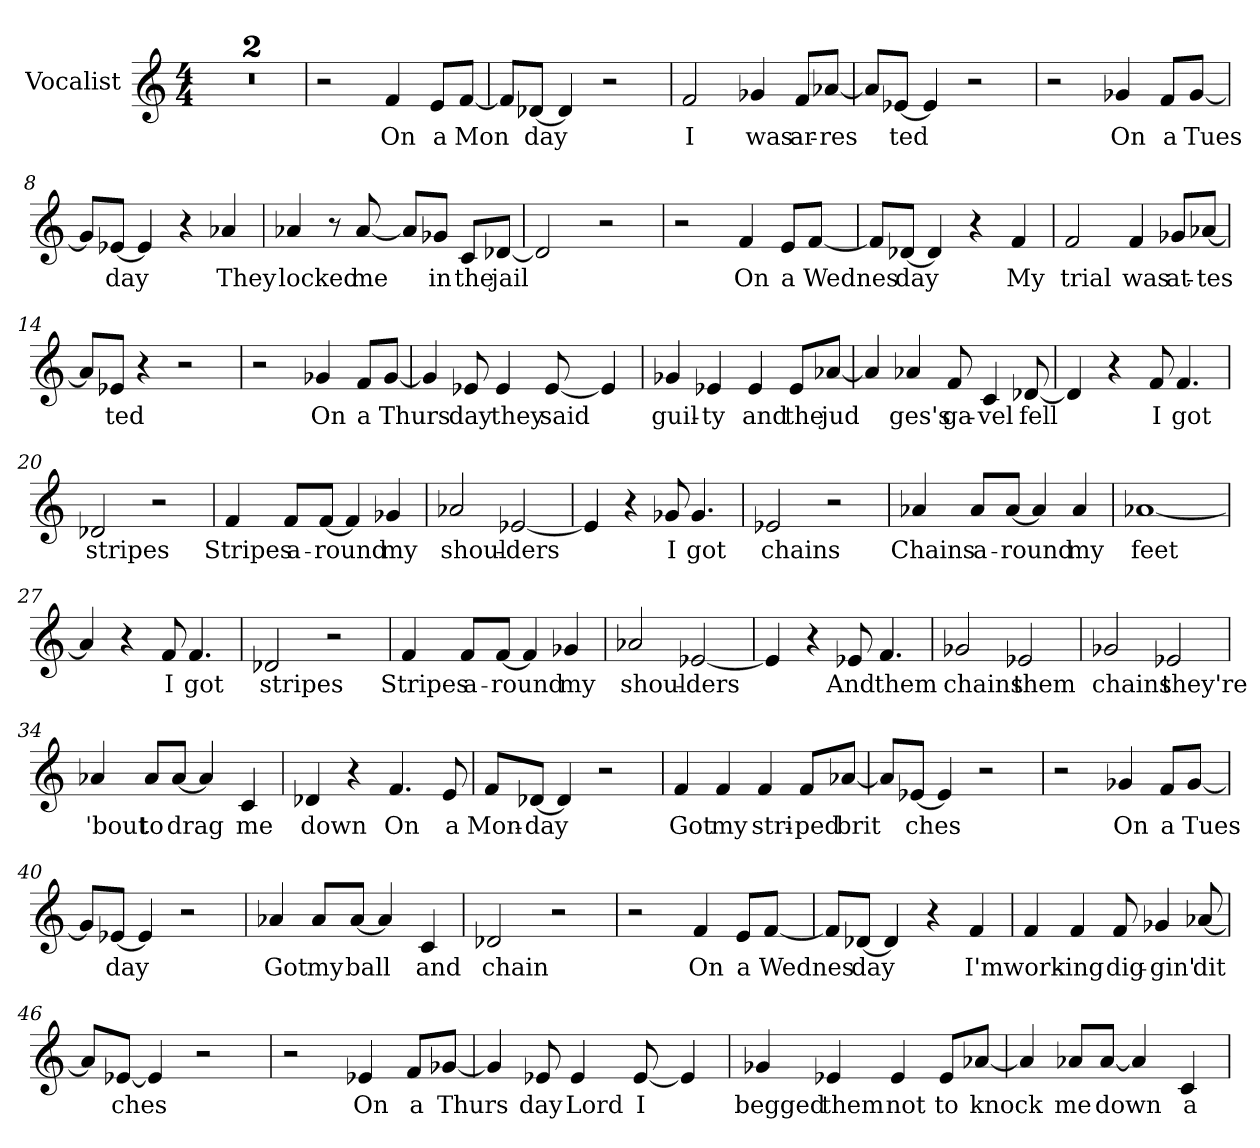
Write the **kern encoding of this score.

**kern	**text
*part1	*part1
*staff1	*staff1
*I"Vocalist	*
*clefG2	*
*M4/4	*
=1	=1
*clefG2	*
*M4/4	*
1r	.
=2	=2
1r	.
=3	=3
2r	.
4f	On
8e/L	a
[8f/J	Mon-
=4	=4
8f/L]	_
[8d-X/J	-day
4d-]	_
2r	.
=5	=5
2f	I
4g-X	was
8f/L	ar-
[8a-X/J	-res-
=6	=6
8a-/L]	_
[8e-X/J	-ted
4e-]	_
2r	.
=7	=7
2r	.
4g-X	On
8f/L	a
[8g-/J	Tues-
=8	=8
8g-/L]	_
[8e-X/J	-day
4e-]	_
4r	.
4a-X	They
=9	=9
4a-X	locked
8r	.
[8a-	me
8a-/L]	_
8g-X/J	in
8c/L	the
[8d-X/J	jail
=10	=10
2d-]	_
2r	.
=11	=11
2r	.
4f	On
8e/L	a
[8f/J	Wednes-
=12	=12
8f/L]	_
[8d-X/J	-day
4d-]	_
4r	.
4f	My
=13	=13
2f	trial
4f	was
8g-X/L	at-
[8a-X/J	-tes-
=14	=14
8a-/L]	_
8e-X/J	-ted
4r	.
2r	.
=15	=15
2r	.
4g-X	On
8f/L	a
[8g-/J	Thurs-
=16	=16
4g-]	_
8e-X	-day
4e-	they
[8e-	said
4e-]	_
=17	=17
4g-X	guil-
4e-X	-ty
4e-	and
8e-/L	the
[8a-X/J	jud-
=18	=18
4a-]	_
4a-X	-ges's
8f	ga-
4c	-vel
[8d-X	fell
=19	=19
4d-]	_
4r	.
8f	I
4.f	got
=20	=20
2d-X	stripes
2r	.
=21	=21
4f	Stripes
8f/L	a-
[8f/J	-round
4f]	_
4g-X	my
=22	=22
2a-X	shoul-
[2e-X	-ders
=23	=23
4e-]	_
4r	.
8g-X	I
4.g-	got
=24	=24
2e-X	chains
2r	.
=25	=25
4a-X	Chains
8a-/L	a-
[8a-/J	-round
4a-]	_
4a-	my
=26	=26
[1a-X	feet
=27	=27
4a-]	_
4r	.
8f	I
4.f	got
=28	=28
2d-X	stripes
2r	.
=29	=29
4f	Stripes
8f/L	a-
[8f/J	-round
4f]	_
4g-X	my
=30	=30
2a-X	shoul-
[2e-X	-ders
=31	=31
4e-]	_
4r	.
8e-X	And
4.f	them
=32	=32
2g-X	chains
2e-X	them
=33	=33
2g-X	chains
2e-X	they're
=34	=34
4a-X	'bout
8a-/L	to
[8a-/J	drag
4a-]	_
4c	me
=35	=35
4d-X	down
4r	.
4.f	On
8e	a
=36	=36
8f/L	Mon-
[8d-X/J	-day
4d-]	_
2r	.
=37	=37
4f	Got
4f	my
4f	stri-
8f/L	-ped
[8a-X/J	brit-
=38	=38
8a-/L]	_
[8e-X/J	-ches
4e-]	_
2r	.
=39	=39
2r	.
4g-X	On
8f/L	a
[8g-/J	Tues-
=40	=40
8g-/L]	_
[8e-X/J	-day
4e-]	_
2r	.
=41	=41
4a-X	Got
8a-/L	my
[8a-/J	ball
4a-]	_
4c	and
=42	=42
2d-X	chain
2r	.
=43	=43
2r	.
4f	On
8e/L	a
[8f/J	Wednes-
=44	=44
8f/L]	_
[8d-X/J	-day
4d-]	_
4r	.
4f	I'm
=45	=45
4f	work-
4f	-ing
8f	dig-
4g-X	-gin'
[8a-X	dit-
=46	=46
8a-/L]	_
[8e-X/J	-ches
4e-]	_
2r	.
=47	=47
2r	.
4e-X	On
8f/L	a
[8g-X/J	Thurs-
=48	=48
4g-]	_
8e-X	-day
4e-	Lord
[8e-	I
4e-]	_
=49	=49
4g-X	begged
4e-X	them
4e-	not
8e-/L	to
[8a-X/J	knock
=50	=50
4a-]	_
8a-X/L	me
[8a-/J	down
4a-]	_
4c	a-
=	=
*-	*-
